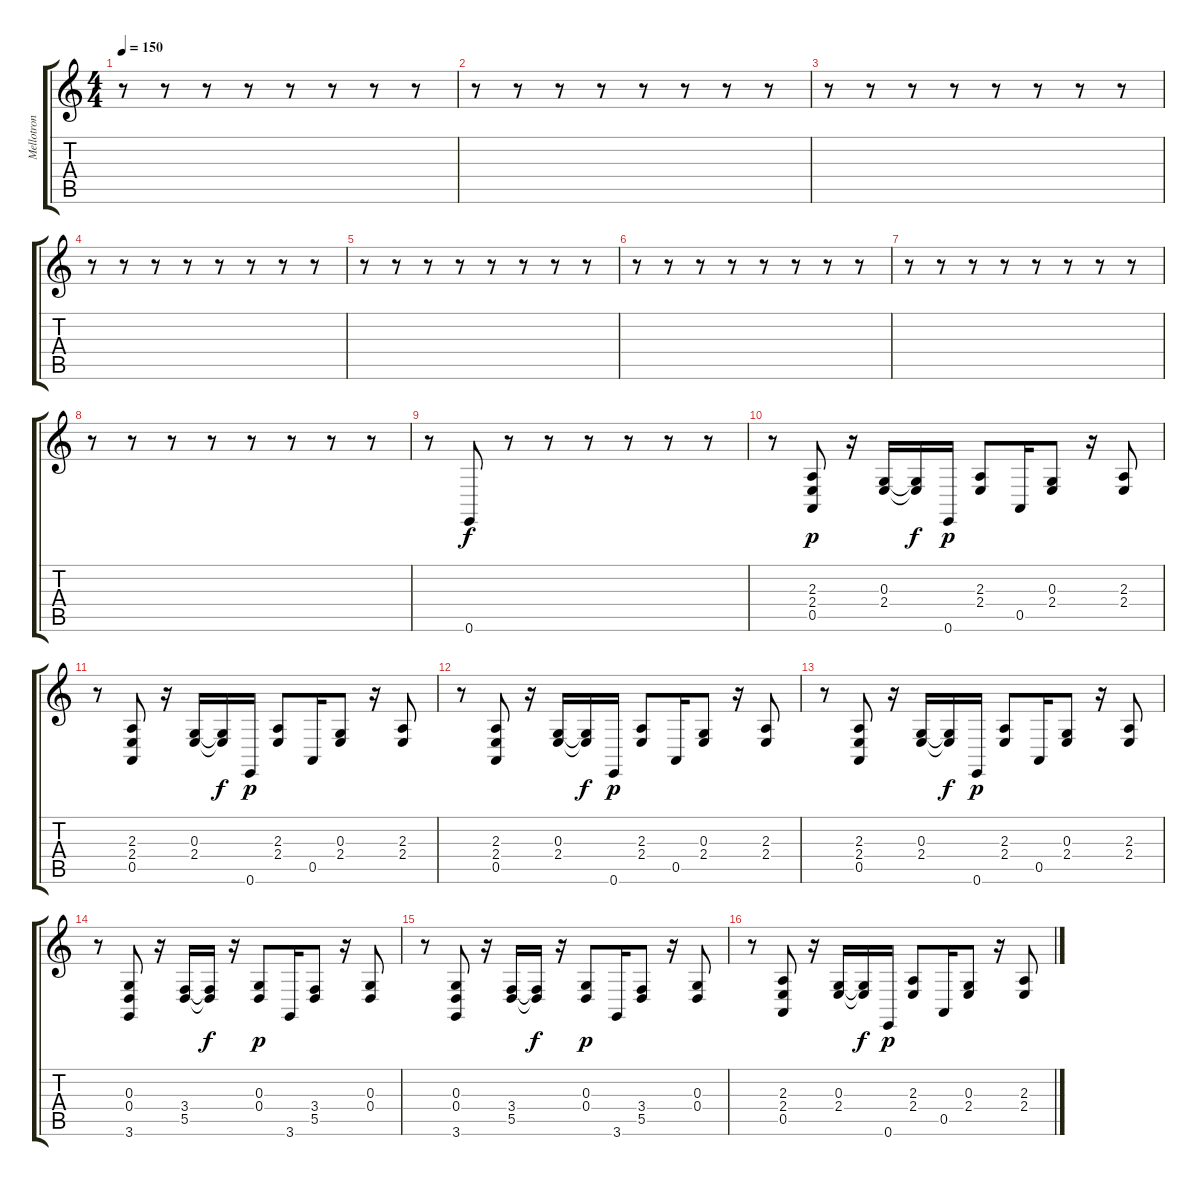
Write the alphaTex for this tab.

\track ("Mellotron" "Mellotron") {instrument clavinet}
\staff {score tabs}
\tuning (E4 B3 G3 D3 A2 E2) {hide}
\ts (4 4)
\tempo 150
\clef g2
\ks c
r.8{dy mf} r.8 r.8 r.8 r.8 r.8 r.8 r.8 |
r.8 r.8 r.8 r.8 r.8 r.8 r.8 r.8 |
r.8 r.8 r.8 r.8 r.8 r.8 r.8 r.8 |
r.8 r.8 r.8 r.8 r.8 r.8 r.8 r.8 |
r.8 r.8 r.8 r.8 r.8 r.8 r.8 r.8 |
r.8 r.8 r.8 r.8 r.8 r.8 r.8 r.8 |
r.8 r.8 r.8 r.8 r.8 r.8 r.8 r.8 |
r.8 r.8 r.8 r.8 r.8 r.8 r.8 r.8 |
r.8 0.6.8{dy f} r.8 r.8 r.8 r.8 r.8 r.8 |
r.8 (2.3 2.4 0.5).8{dy p} r.16 (0.3 2.4).16 (0.3{t} 2.4{t}).16{dy f} 0.6.16{dy p} (2.3 2.4).8 0.5.16 (0.3 2.4).8 r.16 (2.3 2.4).8 |
r.8 (2.3 2.4 0.5).8 r.16 (0.3 2.4).16 (0.3{t} 2.4{t}).16{dy f} 0.6.16{dy p} (2.3 2.4).8 0.5.16 (0.3 2.4).8 r.16 (2.3 2.4).8 |
r.8 (2.3 2.4 0.5).8 r.16 (0.3 2.4).16 (0.3{t} 2.4{t}).16{dy f} 0.6.16{dy p} (2.3 2.4).8 0.5.16 (0.3 2.4).8 r.16 (2.3 2.4).8 |
r.8 (2.3 2.4 0.5).8 r.16 (0.3 2.4).16 (0.3{t} 2.4{t}).16{dy f} 0.6.16{dy p} (2.3 2.4).8 0.5.16 (0.3 2.4).8 r.16 (2.3 2.4).8 |
r.8 (0.3 0.4 3.6).8 r.16 (3.4 5.5).16 (3.4{t} 5.5{t}).16{dy f} r.16 (0.3 0.4).8{dy p} 3.6.16 (3.4 5.5).8 r.16 (0.3 0.4).8 |
r.8 (0.3 0.4 3.6).8 r.16 (3.4 5.5).16 (3.4{t} 5.5{t}).16{dy f} r.16 (0.3 0.4).8{dy p} 3.6.16 (3.4 5.5).8 r.16 (0.3 0.4).8 |
r.8 (2.3 2.4 0.5).8 r.16 (0.3 2.4).16 (0.3{t} 2.4{t}).16{dy f} 0.6.16{dy p} (2.3 2.4).8 0.5.16 (0.3 2.4).8 r.16 (2.3 2.4).8
